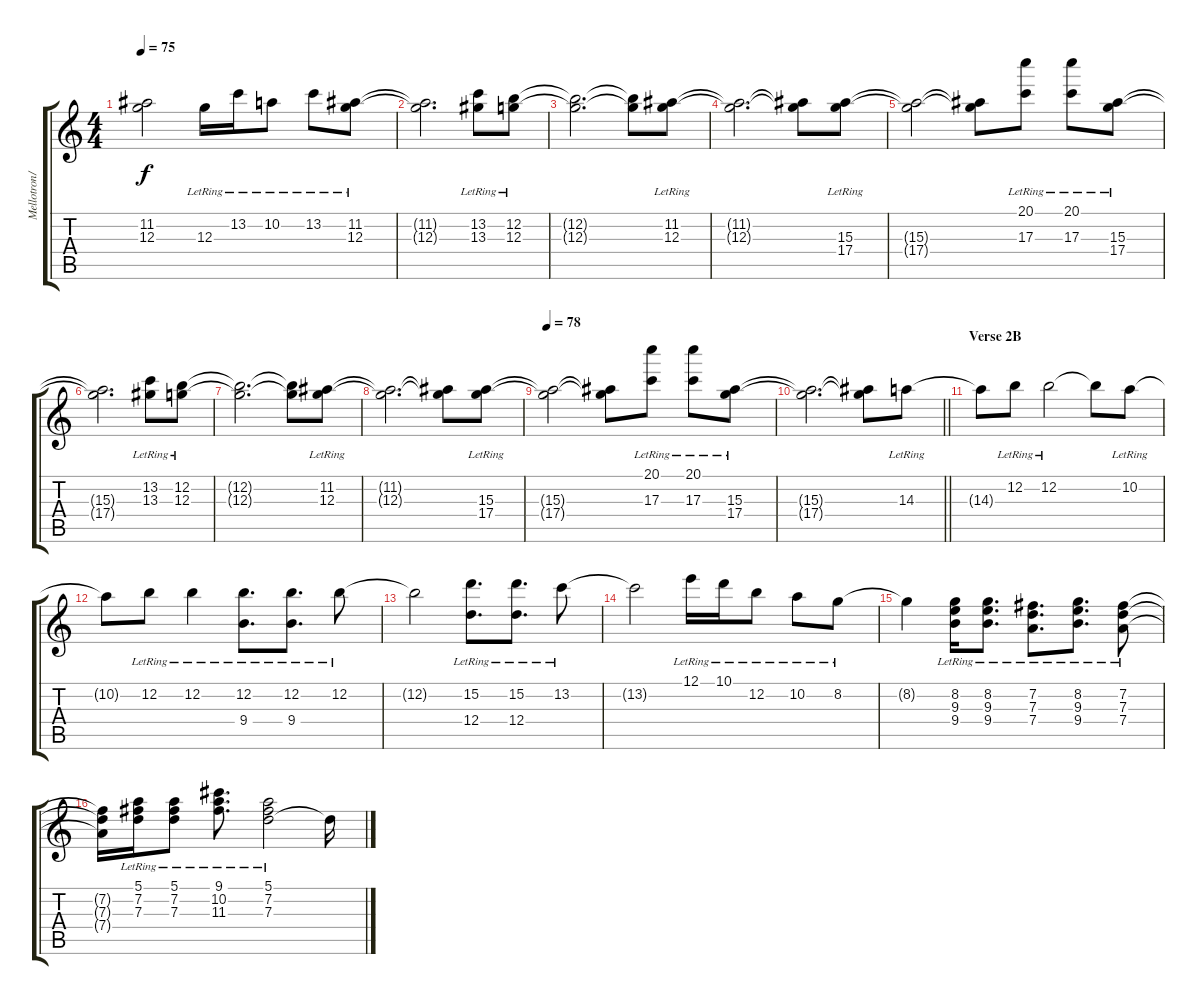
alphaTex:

\track ("Mellotron/Strings 1" "Mellotron/") {instrument electricguitarjazz}
\staff {score tabs}
\tuning (E4 B3 G3 D3 A2 E2) {hide}
\ts (4 4)
\tempo 75
\clef g2
\ks c
(11.2{t} 12.3{t}).2{dy f} 12.3{lr}.16 13.2{lr}.16 10.2{lr}.8 13.2{lr}.8 (11.2{lr} 12.3{lr}).8 |
(11.2{t} 12.3{t}).2{d} (13.2{lr} 13.3{lr}).8 (12.2{lr} 12.3{lr}).8 |
(12.2{t} 12.3{t}).2{d} (12.2{t} 12.3{t}).8 (11.2{lr} 12.3{lr}).8 |
(11.2{t} 12.3{t}).2{d} (11.2{t} 12.3{t}).8 (15.3{lr} 17.4{lr}).8 |
(15.3{t} 17.4{t}).2 (15.3{t} 17.4{t}).8 (20.1{lr} 17.3{lr}).8 (20.1{lr} 17.3{lr}).8 (15.3{lr} 17.4{lr}).8 |
(15.3{t} 17.4{t}).2{d} (13.2{lr} 13.3{lr}).8 (12.2{lr} 12.3{lr}).8 |
(12.2{t} 12.3{t}).2{d} (12.2{t} 12.3{t}).8 (11.2{lr} 12.3{lr}).8 |
(11.2{t} 12.3{t}).2{d} (11.2{t} 12.3{t}).8 (15.3{lr} 17.4{lr}).8 |
\tempo 78
(15.3{t} 17.4{t}).2 (15.3{t} 17.4{t}).8 (20.1{lr} 17.3{lr}).8 (20.1{lr} 17.3{lr}).8 (15.3{lr} 17.4{lr}).8 |
\barLineRight lightlight
(15.3{t} 17.4{t}).2{d} (15.3{t} 17.4{t}).8 14.3{lr}.8 |
\section ("" "Verse 2B")
14.3{t}.8 12.2{lr}.8 12.2{lr}.2 12.2{t}.8 10.2{lr}.8 |
10.2{t}.8 12.2{lr}.8 12.2{lr}.4 (12.2{lr} 9.4{lr}).8{d} (12.2{lr} 9.4{lr}).8{d} 12.2{lr}.8 |
12.2{t}.2 (15.2{lr} 12.4{lr}).8{d} (15.2{lr} 12.4{lr}).8{d} 13.2{lr}.8 |
13.2{t}.2 12.1{lr}.16 10.1{lr}.16 12.2{lr}.8 10.2{lr}.8 8.2{lr}.8 |
8.2{t}.4 (8.2{lr} 9.3{lr} 9.4{lr}).16 (8.2{lr} 9.3{lr} 9.4{lr}).8{d} (7.2{lr} 7.3{lr} 7.4{lr}).8{d} (8.2{lr} 9.3{lr} 9.4{lr}).8{d} (7.2{lr} 7.3{lr} 7.4{lr}).8 |
(7.2{t} 7.3{t} 7.4{t}).16 (5.1{lr} 7.2{lr} 7.3{lr}).16 (5.1{lr} 7.2{lr} 7.3{lr}).8 (9.1{lr} 10.2{lr} 11.3{lr}).8{d} (5.1{lr} 7.2{lr} 7.3{lr}).2 7.3{t}.16
